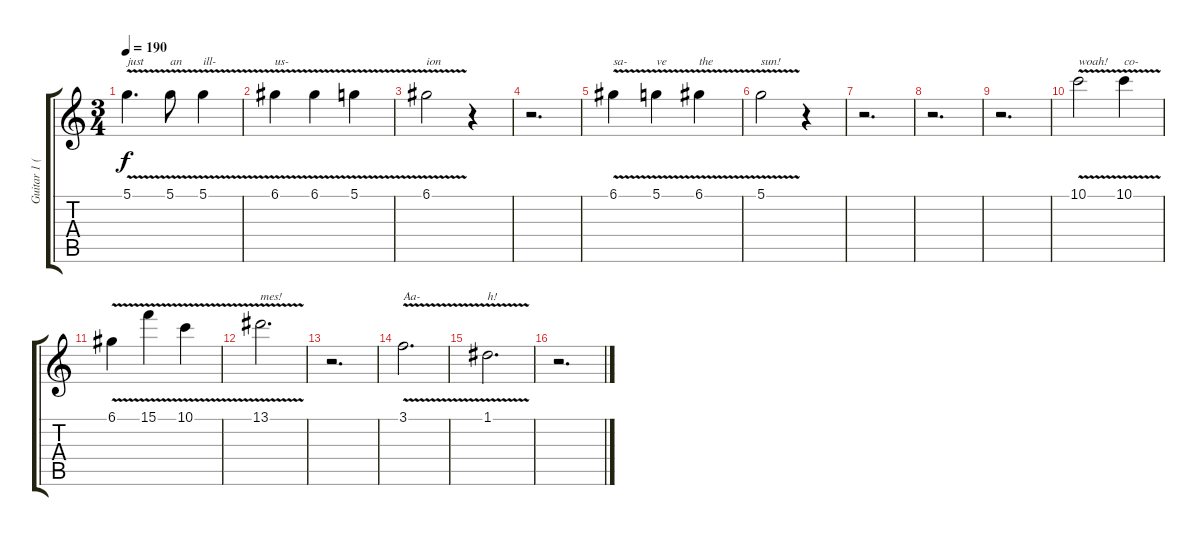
\track ("Guitar 1 (Teemu)" "Guitar 1 (") {instrument distortionguitar}
\staff {score tabs}
\tuning (D4 A3 F3 C3 G2 C2) {hide}
\ts (3 4)
\tempo 190
\clef g2
\ks c
5.1{v}.4{d txt "just" dy f} 5.1{v}.8{txt "an"} 5.1{v}.4{txt "ill-"} |
6.1{v}.4{txt "us-"} 6.1{v}.4 5.1{v}.4 |
6.1{v}.2{txt "ion"} r.4 |
r.2{d} |
6.1{v}.4{txt "sa-"} 5.1{v}.4{txt "ve"} 6.1{v}.4{txt "the"} |
5.1{v}.2{txt "sun!"} r.4 |
r.2{d} |
r.2{d} |
r.2{d} |
10.1{v}.2{txt "woah!"} 10.1{v}.4{txt "co-"} |
6.1{v}.4 15.1{v}.4 10.1{v}.4 |
13.1{v}.2{d txt "mes!"} |
r.2{d} |
3.1{v}.2{d txt "Aa-"} |
1.1{v}.2{d txt "h!"} |
r.2{d}
